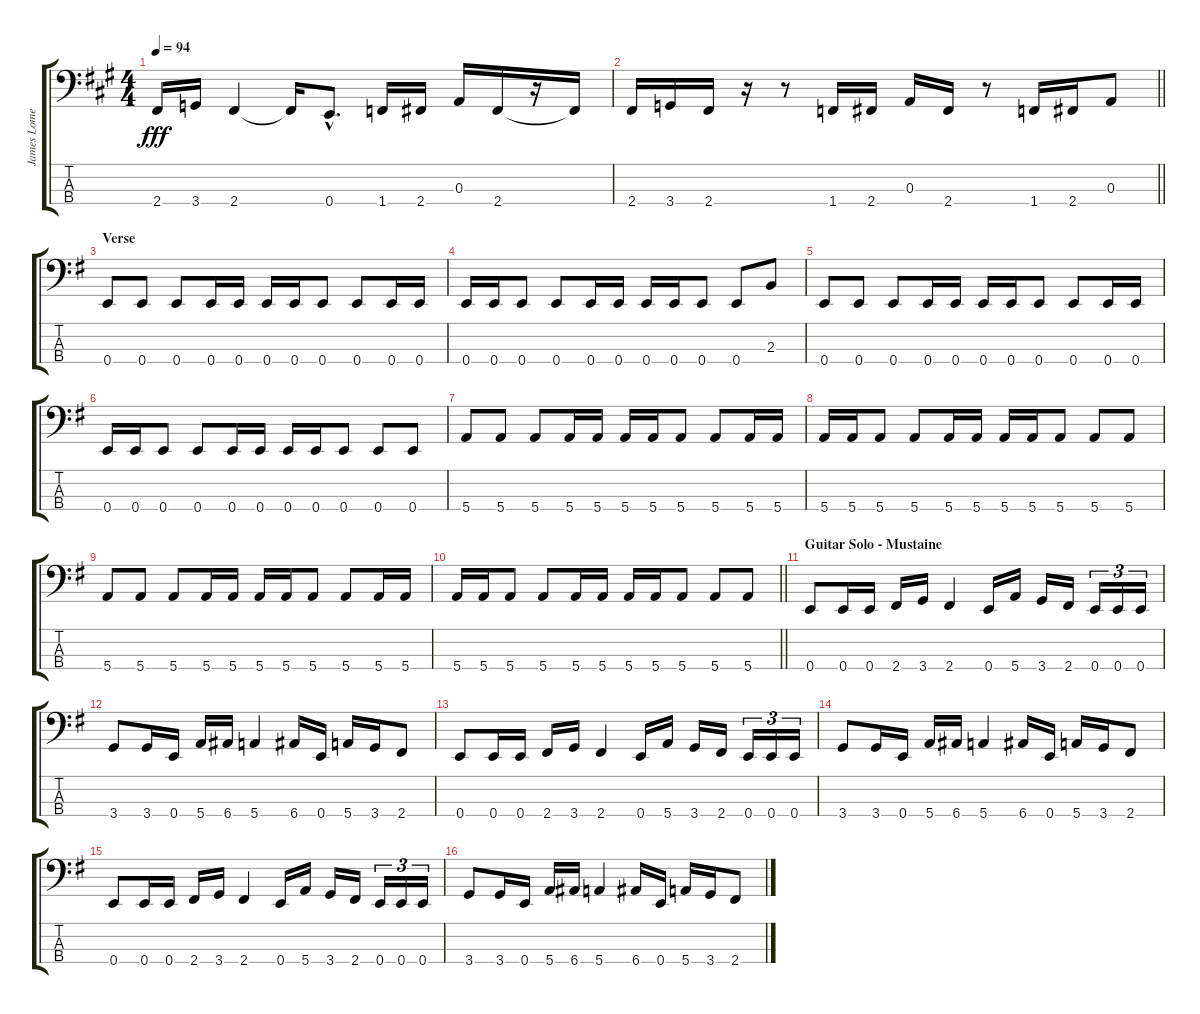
\track ("James Lomenzo" "James Lome") {instrument electricbassfinger}
\staff {score tabs}
\tuning (G2 D2 A1 E1) {hide}
\ts (4 4)
\tempo 94
\clef f4
\ks a
2.4.16{dy fff} 3.4.16 2.4.4 2.4{t}.16 0.4{hac}.8{d} 1.4.16 2.4.16 0.3.16 2.4.16 r.16 2.4{t}.16 |
\barLineRight lightlight
2.4.16 3.4.16 2.4.16 r.16 r.8 1.4.16 2.4.16 0.3.16 2.4.16 r.8 1.4.16 2.4.16 0.3.8 |
\section ("" "Verse")
\ks g
0.4.8 0.4.8 0.4.8 0.4.16 0.4.16 0.4.16 0.4.16 0.4.8 0.4.8 0.4.16 0.4.16 |
0.4.16 0.4.16 0.4.8 0.4.8 0.4.16 0.4.16 0.4.16 0.4.16 0.4.8 0.4.8 2.3.8 |
0.4.8 0.4.8 0.4.8 0.4.16 0.4.16 0.4.16 0.4.16 0.4.8 0.4.8 0.4.16 0.4.16 |
0.4.16 0.4.16 0.4.8 0.4.8 0.4.16 0.4.16 0.4.16 0.4.16 0.4.8 0.4.8 0.4.8 |
5.4.8 5.4.8 5.4.8 5.4.16 5.4.16 5.4.16 5.4.16 5.4.8 5.4.8 5.4.16 5.4.16 |
5.4.16 5.4.16 5.4.8 5.4.8 5.4.16 5.4.16 5.4.16 5.4.16 5.4.8 5.4.8 5.4.8 |
5.4.8 5.4.8 5.4.8 5.4.16 5.4.16 5.4.16 5.4.16 5.4.8 5.4.8 5.4.16 5.4.16 |
\barLineRight lightlight
5.4.16 5.4.16 5.4.8 5.4.8 5.4.16 5.4.16 5.4.16 5.4.16 5.4.8 5.4.8 5.4.8 |
\section ("" "Guitar Solo - Mustaine")
0.4.8 0.4.16 0.4.16 2.4.16 3.4.16 2.4.4 0.4.16 5.4.16 3.4.16 2.4.16 0.4.16{tu (3 2)} 0.4.16{tu (3 2)} 0.4.16{tu (3 2)} |
3.4.8 3.4.16 0.4.16 5.4.16 6.4.16 5.4.4 6.4.16 0.4.16 5.4.16 3.4.16 2.4.8 |
0.4.8 0.4.16 0.4.16 2.4.16 3.4.16 2.4.4 0.4.16 5.4.16 3.4.16 2.4.16 0.4.16{tu (3 2)} 0.4.16{tu (3 2)} 0.4.16{tu (3 2)} |
3.4.8 3.4.16 0.4.16 5.4.16 6.4.16 5.4.4 6.4.16 0.4.16 5.4.16 3.4.16 2.4.8 |
0.4.8 0.4.16 0.4.16 2.4.16 3.4.16 2.4.4 0.4.16 5.4.16 3.4.16 2.4.16 0.4.16{tu (3 2)} 0.4.16{tu (3 2)} 0.4.16{tu (3 2)} |
3.4.8 3.4.16 0.4.16 5.4.16 6.4.16 5.4.4 6.4.16 0.4.16 5.4.16 3.4.16 2.4.8
